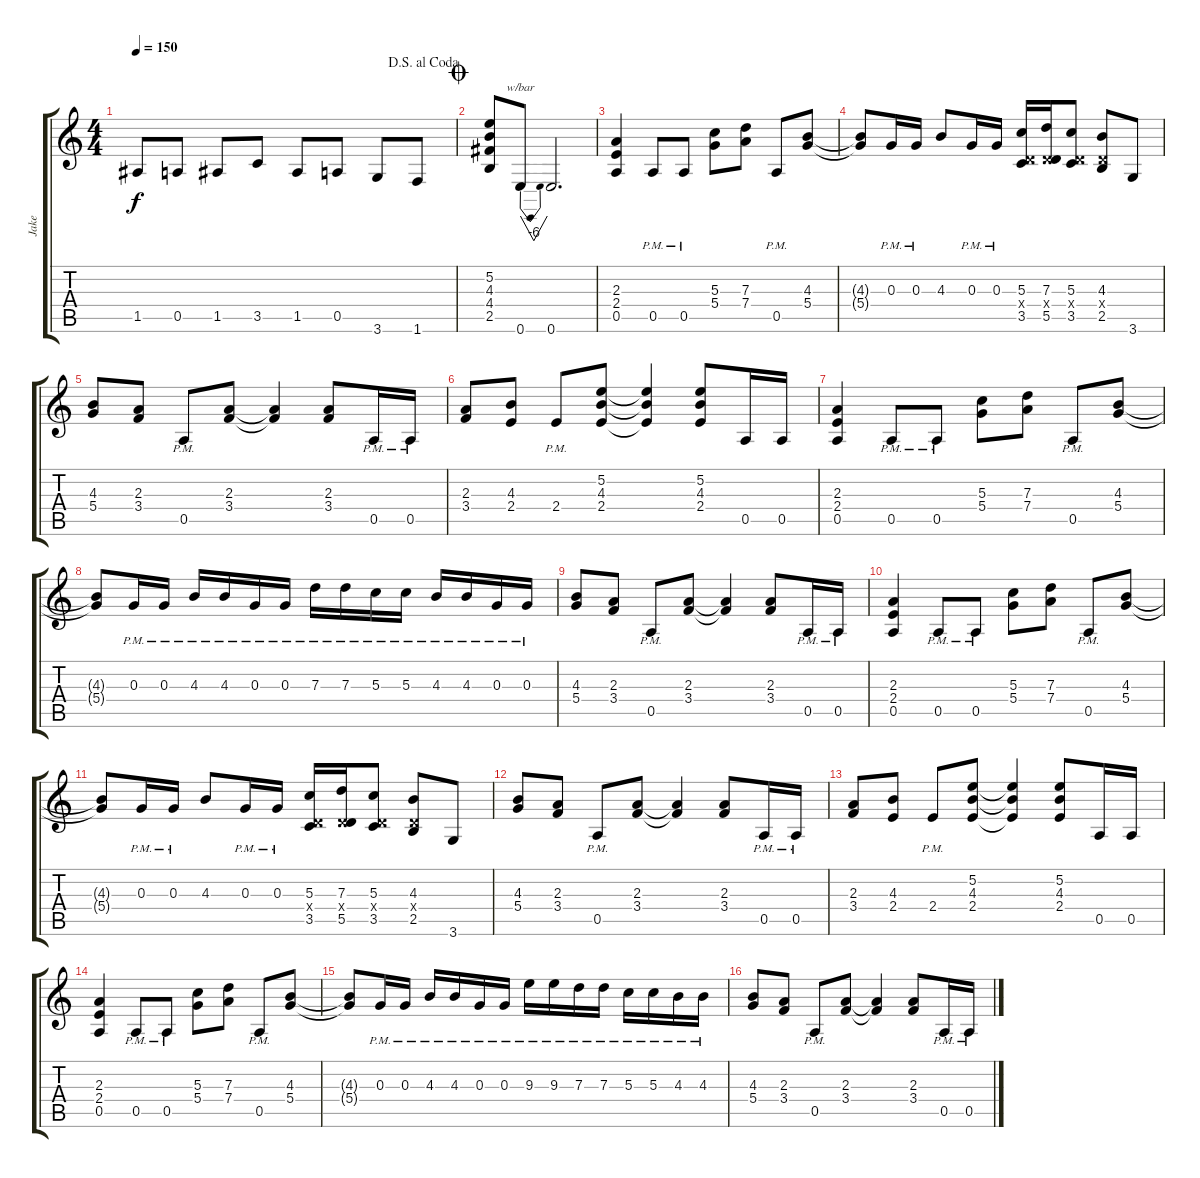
\track ("Jake " "Jake ") {instrument distortionguitar}
\staff {score tabs}
\tuning (E4 B3 G3 D3 A2 E2) {hide}
\ts (4 4)
\jump dalsegnoalcoda
\tempo 150
\clef g2
\ks c
1.5.8{dy f} 0.5.8 1.5.8 3.5.8 1.5.8 0.5.8 3.6.8 1.6.8 |
\jump coda
(5.2 4.3 4.4 2.5).8 0.6.8{tbe (dip default 0 0 30 -24 60 0)} 0.6.2{d} |
(2.3 2.4 0.5).4 0.5{pm}.8 0.5{pm}.8 (5.3 5.4).8 (7.3 7.4).8 0.5{pm}.8 (4.3 5.4).8 |
(4.3{t} 5.4{t}).8 0.3{pm}.16 0.3{pm}.16 4.3.8 0.3{pm}.16 0.3{pm}.16 (5.3 0.4{x} 3.5).16 (7.3 0.4{x} 5.5).16 (5.3 0.4{x} 3.5).8 (4.3 0.4{x} 2.5).8 3.6.8 |
(4.3 5.4).8 (2.3 3.4).8 0.5{pm}.8 (2.3 3.4).8 (2.3{t} 3.4{t}).4 (2.3 3.4).8 0.5{pm}.16 0.5{pm}.16 |
(2.3 3.4).8 (4.3 2.4).8 2.4{pm}.8 (5.2 4.3 2.4).8 (5.2{t} 4.3{t} 2.4{t}).4 (5.2 4.3 2.4).8 0.5.16 0.5.16 |
(2.3 2.4 0.5).4 0.5{pm}.8 0.5{pm}.8 (5.3 5.4).8 (7.3 7.4).8 0.5{pm}.8 (4.3 5.4).8 |
(4.3{t} 5.4{t}).8 0.3{pm}.16 0.3{pm}.16 4.3{pm}.16 4.3{pm}.16 0.3{pm}.16 0.3{pm}.16 7.3{pm}.16 7.3{pm}.16 5.3{pm}.16 5.3{pm}.16 4.3{pm}.16 4.3{pm}.16 0.3{pm}.16 0.3{pm}.16 |
(4.3 5.4).8 (2.3 3.4).8 0.5{pm}.8 (2.3 3.4).8 (2.3{t} 3.4{t}).4 (2.3 3.4).8 0.5{pm}.16 0.5{pm}.16 |
(2.3 2.4 0.5).4 0.5{pm}.8 0.5{pm}.8 (5.3 5.4).8 (7.3 7.4).8 0.5{pm}.8 (4.3 5.4).8 |
(4.3{t} 5.4{t}).8 0.3{pm}.16 0.3{pm}.16 4.3.8 0.3{pm}.16 0.3{pm}.16 (5.3 0.4{x} 3.5).16 (7.3 0.4{x} 5.5).16 (5.3 0.4{x} 3.5).8 (4.3 0.4{x} 2.5).8 3.6.8 |
(4.3 5.4).8 (2.3 3.4).8 0.5{pm}.8 (2.3 3.4).8 (2.3{t} 3.4{t}).4 (2.3 3.4).8 0.5{pm}.16 0.5{pm}.16 |
(2.3 3.4).8 (4.3 2.4).8 2.4{pm}.8 (5.2 4.3 2.4).8 (5.2{t} 4.3{t} 2.4{t}).4 (5.2 4.3 2.4).8 0.5.16 0.5.16 |
(2.3 2.4 0.5).4 0.5{pm}.8 0.5{pm}.8 (5.3 5.4).8 (7.3 7.4).8 0.5{pm}.8 (4.3 5.4).8 |
(4.3{t} 5.4{t}).8 0.3{pm}.16 0.3{pm}.16 4.3{pm}.16 4.3{pm}.16 0.3{pm}.16 0.3{pm}.16 9.3{pm}.16 9.3{pm}.16 7.3{pm}.16 7.3{pm}.16 5.3{pm}.16 5.3{pm}.16 4.3{pm}.16 4.3{pm}.16 |
(4.3 5.4).8 (2.3 3.4).8 0.5{pm}.8 (2.3 3.4).8 (2.3{t} 3.4{t}).4 (2.3 3.4).8 0.5{pm}.16 0.5{pm}.16
